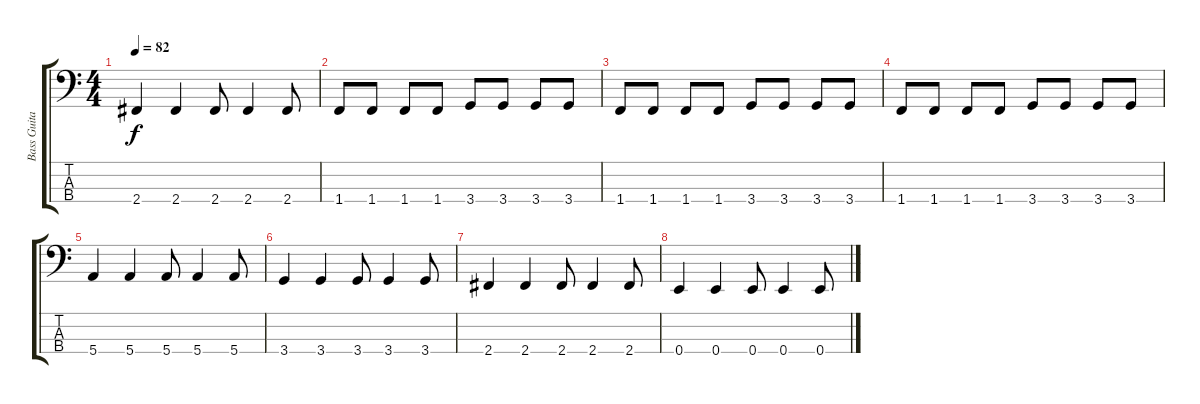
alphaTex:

\track ("Bass Guitar" "Bass Guita") {instrument electricbassfinger}
\staff {score tabs}
\tuning (G2 D2 A1 E1) {hide}
\ts (4 4)
\tempo 82
\clef f4
\ks c
2.4.4{dy f} 2.4.4 2.4.8 2.4.4 2.4.8 |
1.4.8 1.4.8 1.4.8 1.4.8 3.4.8 3.4.8 3.4.8 3.4.8 |
1.4.8 1.4.8 1.4.8 1.4.8 3.4.8 3.4.8 3.4.8 3.4.8 |
1.4.8 1.4.8 1.4.8 1.4.8 3.4.8 3.4.8 3.4.8 3.4.8 |
5.4.4 5.4.4 5.4.8 5.4.4 5.4.8 |
3.4.4 3.4.4 3.4.8 3.4.4 3.4.8 |
2.4.4 2.4.4 2.4.8 2.4.4 2.4.8 |
0.4.4 0.4.4 0.4.8 0.4.4 0.4.8
